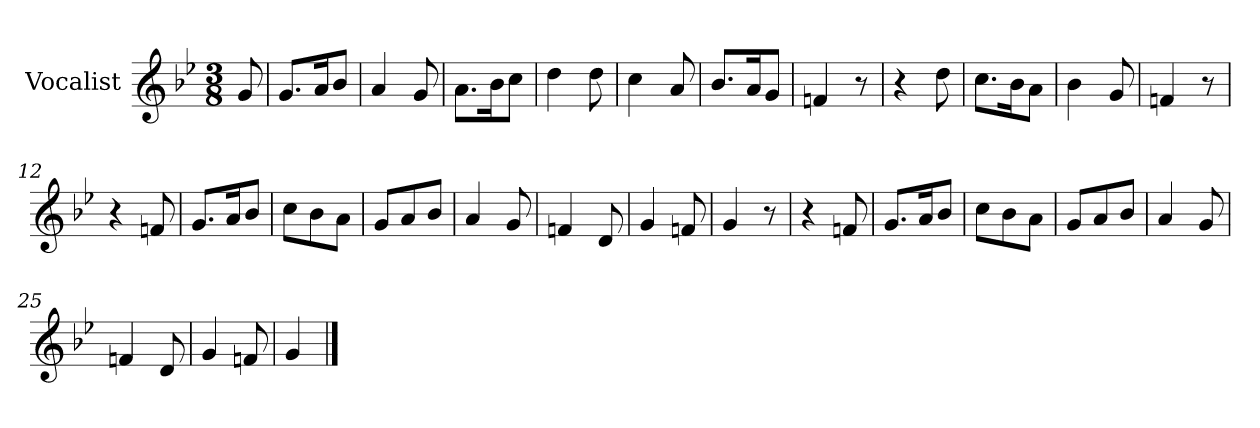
**kern
*part1
*staff1
*I"Vocalist
*k[b-e-]
*g:
*M3/8
=
8g
=1
8.gL
16aK
8b-J
=2
4a
8g
=3
8.aL
16b-K
8ccJ
=4
4dd
8dd
=5
4cc
8a
=6
8.b-L
16aK
8gJ
=7
4fn
8r
=8
4r
8dd
=9
8.ccL
16b-K
8aJ
=10
4b-
8g
=11
4fn
8r
=12
4r
8fn
=13
8.gL
16aK
8b-J
=14
8ccL
8b-
8aJ
=15
8gL
8a
8b-J
=16
4a
8g
=17
4fn
8d
=18
4g
8fn
=19
4g
8r
=20
4r
8fn
=21
8.gL
16aK
8b-J
=22
8ccL
8b-
8aJ
=23
8gL
8a
8b-J
=24
4a
8g
=25
4fn
8d
=26
4g
8fn
=27
4g
==
*-
